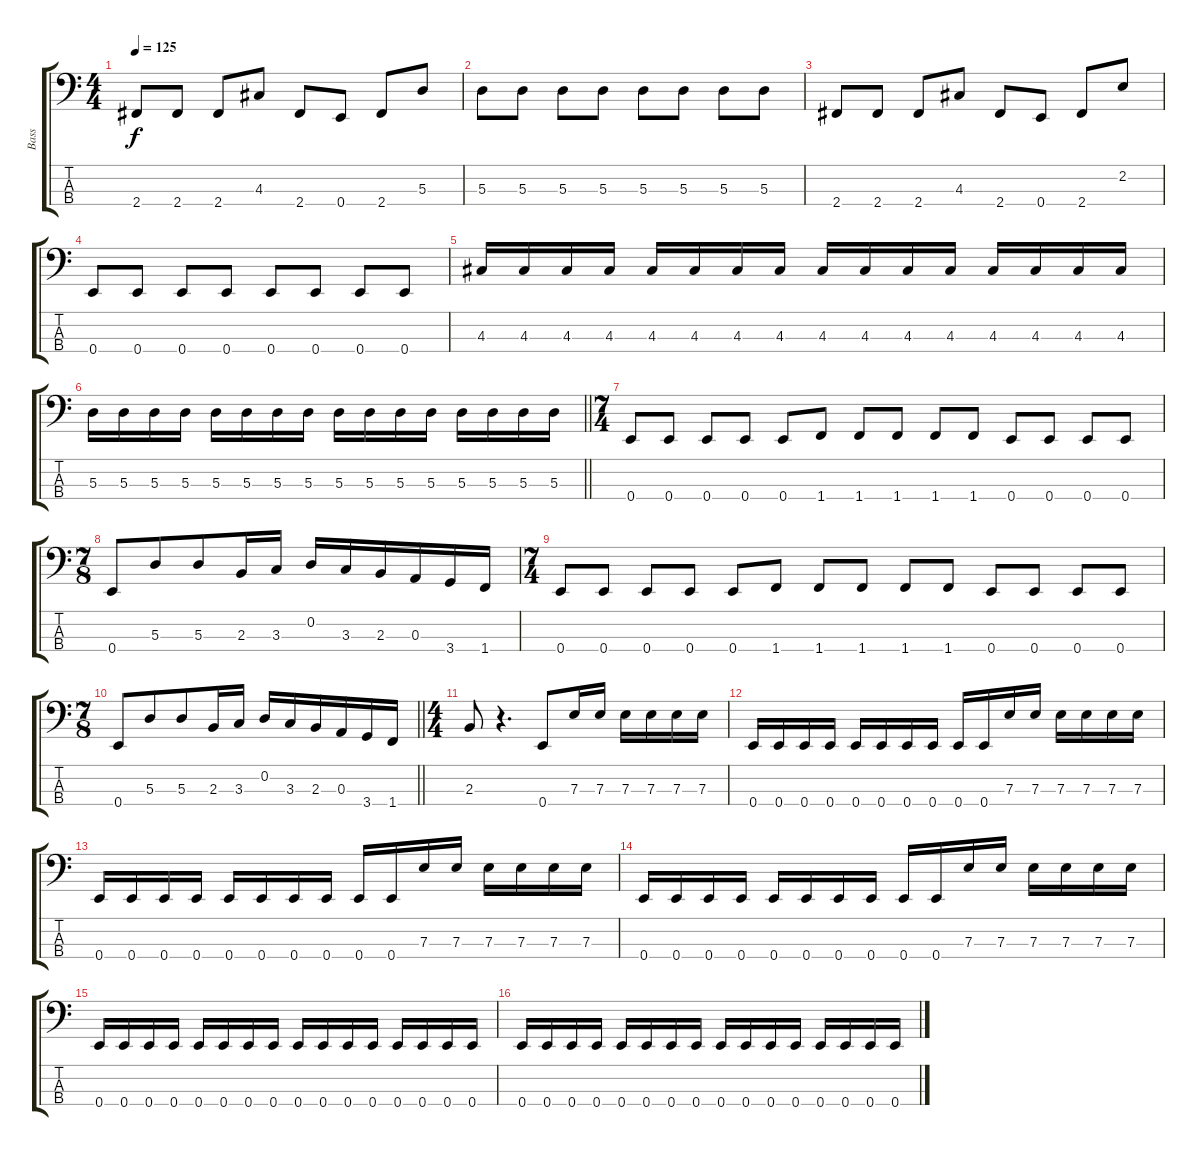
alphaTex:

\track ("Bass" "Bass") {instrument electricbassfinger}
\staff {score tabs}
\tuning (G2 D2 A1 E1) {hide}
\ts (4 4)
\tempo 125
\clef f4
\ks c
2.4.8{dy f} 2.4.8 2.4.8 4.3.8 2.4.8 0.4.8 2.4.8 5.3.8 |
5.3.8 5.3.8 5.3.8 5.3.8 5.3.8 5.3.8 5.3.8 5.3.8 |
2.4.8 2.4.8 2.4.8 4.3.8 2.4.8 0.4.8 2.4.8 2.2.8 |
0.4.8 0.4.8 0.4.8 0.4.8 0.4.8 0.4.8 0.4.8 0.4.8 |
4.3.16 4.3.16 4.3.16 4.3.16 4.3.16 4.3.16 4.3.16 4.3.16 4.3.16 4.3.16 4.3.16 4.3.16 4.3.16 4.3.16 4.3.16 4.3.16 |
\barLineRight lightlight
5.3.16 5.3.16 5.3.16 5.3.16 5.3.16 5.3.16 5.3.16 5.3.16 5.3.16 5.3.16 5.3.16 5.3.16 5.3.16 5.3.16 5.3.16 5.3.16 |
\ts (7 4)
0.4.8 0.4.8 0.4.8 0.4.8 0.4.8 1.4.8 1.4.8 1.4.8 1.4.8 1.4.8 0.4.8 0.4.8 0.4.8 0.4.8 |
\ts (7 8)
0.4.8 5.3.8 5.3.8 2.3.16 3.3.16 0.2.16 3.3.16 2.3.16 0.3.16 3.4.16 1.4.16 |
\ts (7 4)
0.4.8 0.4.8 0.4.8 0.4.8 0.4.8 1.4.8 1.4.8 1.4.8 1.4.8 1.4.8 0.4.8 0.4.8 0.4.8 0.4.8 |
\ts (7 8)
\barLineRight lightlight
0.4.8 5.3.8 5.3.8 2.3.16 3.3.16 0.2.16 3.3.16 2.3.16 0.3.16 3.4.16 1.4.16 |
\ts (4 4)
2.3.8 r.4{d} 0.4.8 7.3.16 7.3.16 7.3.16 7.3.16 7.3.16 7.3.16 |
0.4.16 0.4.16 0.4.16 0.4.16 0.4.16 0.4.16 0.4.16 0.4.16 0.4.16 0.4.16 7.3.16 7.3.16 7.3.16 7.3.16 7.3.16 7.3.16 |
0.4.16 0.4.16 0.4.16 0.4.16 0.4.16 0.4.16 0.4.16 0.4.16 0.4.16 0.4.16 7.3.16 7.3.16 7.3.16 7.3.16 7.3.16 7.3.16 |
0.4.16 0.4.16 0.4.16 0.4.16 0.4.16 0.4.16 0.4.16 0.4.16 0.4.16 0.4.16 7.3.16 7.3.16 7.3.16 7.3.16 7.3.16 7.3.16 |
0.4.16 0.4.16 0.4.16 0.4.16 0.4.16 0.4.16 0.4.16 0.4.16 0.4.16 0.4.16 0.4.16 0.4.16 0.4.16 0.4.16 0.4.16 0.4.16 |
0.4.16 0.4.16 0.4.16 0.4.16 0.4.16 0.4.16 0.4.16 0.4.16 0.4.16 0.4.16 0.4.16 0.4.16 0.4.16 0.4.16 0.4.16 0.4.16
